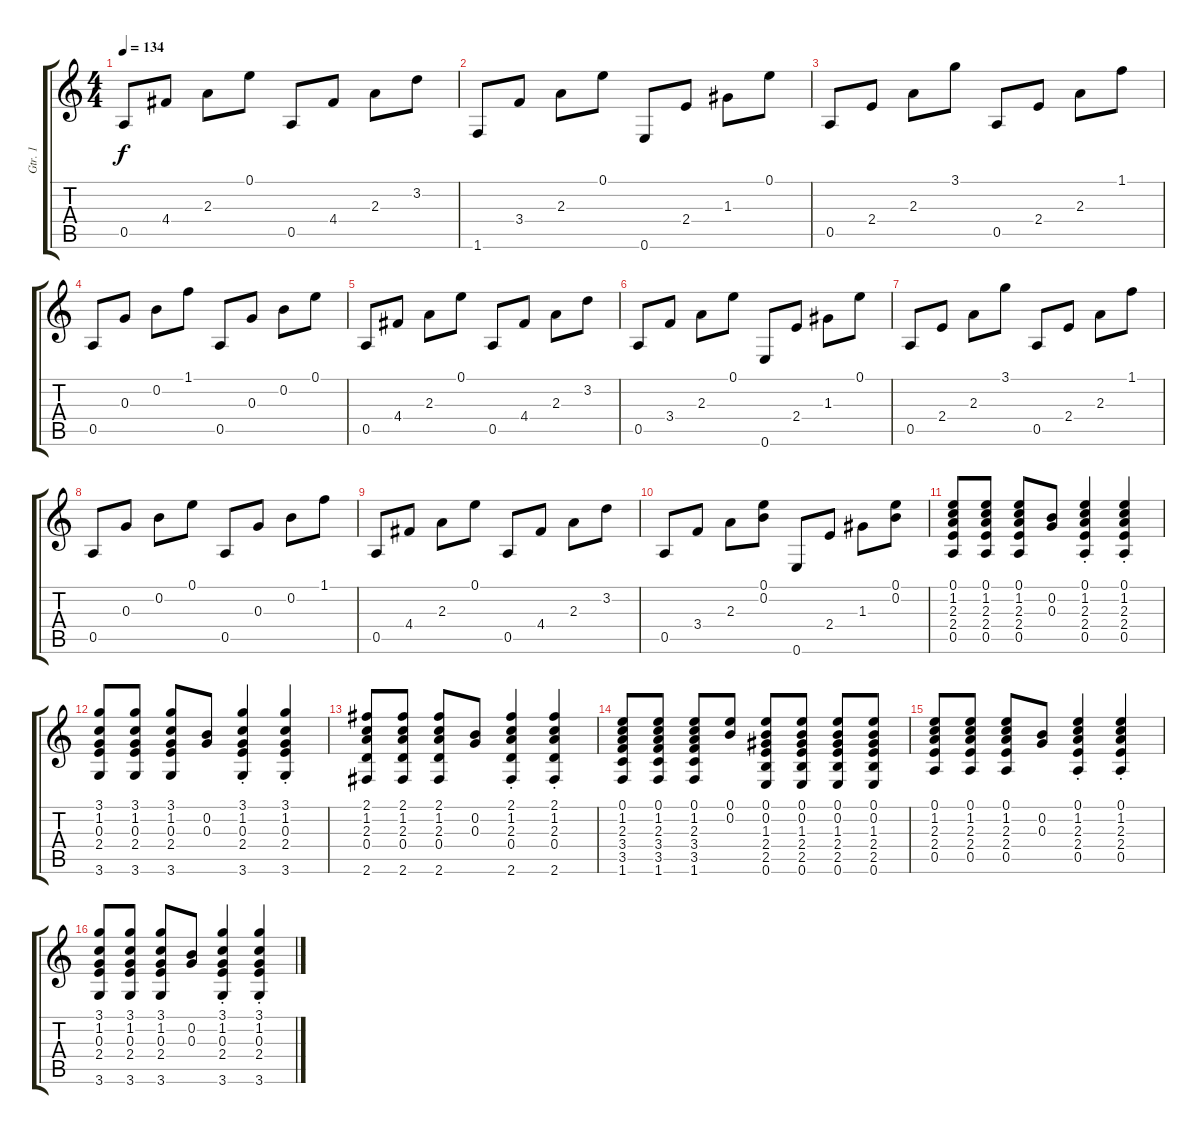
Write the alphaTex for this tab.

\track ("Gtr. 1" "Gtr. 1") {instrument acousticguitarsteel}
\staff {score tabs}
\tuning (E4 B3 G3 D3 A2 E2) {hide}
\ts (4 4)
\tempo 134
\clef g2
\ks c
0.5.8{dy f} 4.4.8 2.3.8 0.1.8 0.5.8 4.4.8 2.3.8 3.2.8 |
1.6.8 3.4.8 2.3.8 0.1.8 0.6.8 2.4.8 1.3.8 0.1.8 |
0.5.8 2.4.8 2.3.8 3.1.8 0.5.8 2.4.8 2.3.8 1.1.8 |
0.5.8 0.3.8 0.2.8 1.1.8 0.5.8 0.3.8 0.2.8 0.1.8 |
0.5.8 4.4.8 2.3.8 0.1.8 0.5.8 4.4.8 2.3.8 3.2.8 |
0.5.8 3.4.8 2.3.8 0.1.8 0.6.8 2.4.8 1.3.8 0.1.8 |
0.5.8 2.4.8 2.3.8 3.1.8 0.5.8 2.4.8 2.3.8 1.1.8 |
0.5.8 0.3.8 0.2.8 0.1.8 0.5.8 0.3.8 0.2.8 1.1.8 |
0.5.8 4.4.8 2.3.8 0.1.8 0.5.8 4.4.8 2.3.8 3.2.8 |
0.5.8 3.4.8 2.3.8 (0.1 0.2).8 0.6.8 2.4.8 1.3.8 (0.1 0.2).8 |
(0.1 1.2 2.3 2.4 0.5).8 (0.1 1.2 2.3 2.4 0.5).8 (0.1 1.2 2.3 2.4 0.5).8 (0.2 0.3).8 (0.1{st} 1.2{st} 2.3{st} 2.4{st} 0.5{st}).4 (0.1{st} 1.2{st} 2.3{st} 2.4{st} 0.5{st}).4 |
(3.1 1.2 0.3 2.4 3.6).8 (3.1 1.2 0.3 2.4 3.6).8 (3.1 1.2 0.3 2.4 3.6).8 (0.2 0.3).8 (3.1{st} 1.2{st} 0.3{st} 2.4{st} 3.6{st}).4 (3.1{st} 1.2{st} 0.3{st} 2.4{st} 3.6{st}).4 |
(2.1 1.2 2.3 0.4 2.6).8 (2.1 1.2 2.3 0.4 2.6).8 (2.1 1.2 2.3 0.4 2.6).8 (0.2 0.3).8 (2.1{st} 1.2{st} 2.3{st} 0.4{st} 2.6{st}).4 (2.1{st} 1.2{st} 2.3{st} 0.4{st} 2.6{st}).4 |
(0.1 1.2 2.3 3.4 3.5 1.6).8 (0.1 1.2 2.3 3.4 3.5 1.6).8 (0.1 1.2 2.3 3.4 3.5 1.6).8 (0.1 0.2).8 (0.1 0.2 1.3 2.4 2.5 0.6).8 (0.1 0.2 1.3 2.4 2.5 0.6).8 (0.1 0.2 1.3 2.4 2.5 0.6).8 (0.1 0.2 1.3 2.4 2.5 0.6).8 |
(0.1 1.2 2.3 2.4 0.5).8 (0.1 1.2 2.3 2.4 0.5).8 (0.1 1.2 2.3 2.4 0.5).8 (0.2 0.3).8 (0.1{st} 1.2{st} 2.3{st} 2.4{st} 0.5{st}).4 (0.1{st} 1.2{st} 2.3{st} 2.4{st} 0.5{st}).4 |
(3.1 1.2 0.3 2.4 3.6).8 (3.1 1.2 0.3 2.4 3.6).8 (3.1 1.2 0.3 2.4 3.6).8 (0.2 0.3).8 (3.1{st} 1.2{st} 0.3{st} 2.4{st} 3.6{st}).4 (3.1{st} 1.2{st} 0.3{st} 2.4{st} 3.6{st}).4
